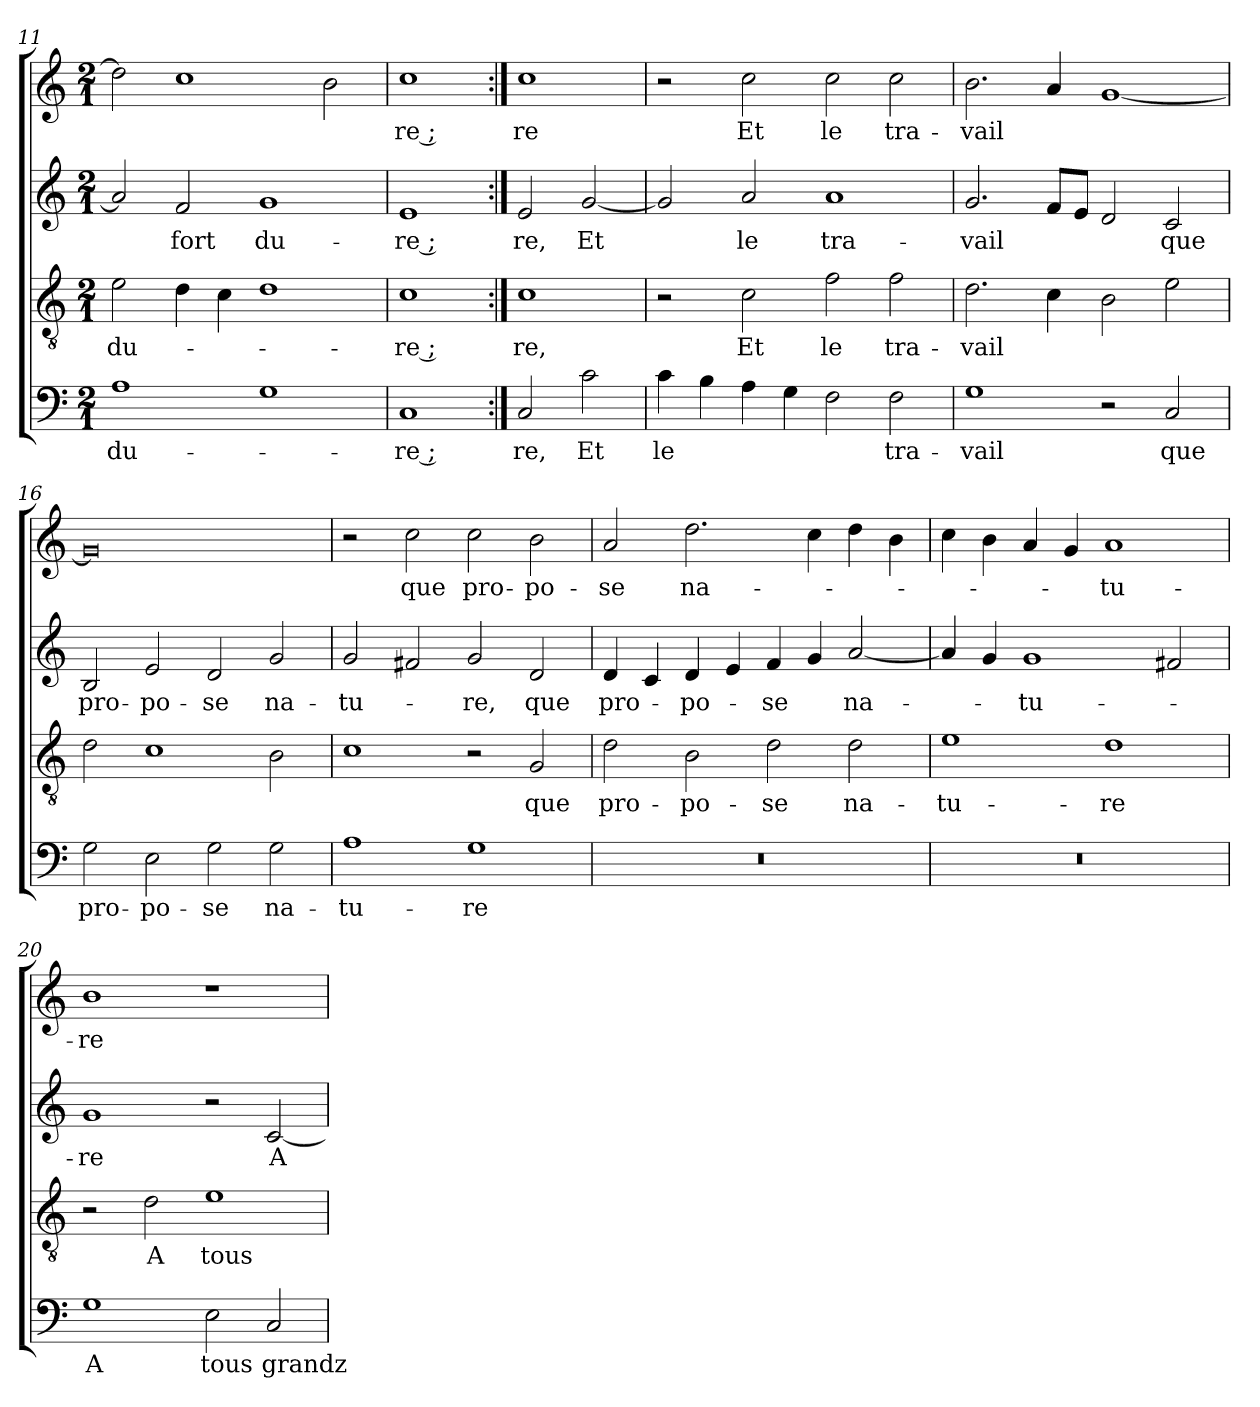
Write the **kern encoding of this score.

**kern	**text	**kern	**text	**kern	**text	**kern	**text
*part4	*part4	*part3	*part3	*part2	*part2	*part1	*part1
*staff4	*staff4	*staff3	*staff3	*staff2	*staff2	*staff1	*staff1
*clefF4	*	*clefGv2	*	*clefG2	*	*clefG2	*
*	*	*ITrd-7c-12	*	*	*	*	*
*k[]	*	*k[]	*	*k[]	*	*k[]	*
*C:	*	*C:	*	*C:	*	*C:	*
*M2/1	*	*M2/1	*	*M2/1	*	*M2/1	*
=11	=11	=11	=11	=11	=11	=11	=11
1A\	du-	2ee\	du-	2a/]	.	2dd\]	.
.	.	4dd\	.	2f/	fort	1cc\	.
.	.	4cc\	.	.	.	.	.
1G\	.	1dd\	.	1g/	du-	.	.
.	.	.	.	.	.	2b\	.
=12	=12	=12	=12	=12	=12	=12	=12
1C/	-re ;	1cc\	-re ;	1e/	-re ;	1cc\	-re ;
=13:|!	=13:|!	=13:|!	=13:|!	=13:|!	=13:|!	=13:|!	=13:|!
2C/	re,	1cc\	re,	2e/	re,	1cc\	re
2c\	Et	.	.	[2g/	Et	.	.
=14	=14	=14	=14	=14	=14	=14	=14
4c\	le	2r	.	2g/]	.	2r	.
4B\	.	.	.	.	.	.	.
4A\	.	2cc\	Et	2a/	le	2cc\	Et
4G\	.	.	.	.	.	.	.
2F\	.	2ff\	le	1a/	tra-	2cc\	le
2F\	tra-	2ff\	tra-	.	.	2cc\	tra-
=15	=15	=15	=15	=15	=15	=15	=15
1G\	-vail	2.dd\	-vail	2.g/	-vail	2.b\	-vail
.	.	4cc\	.	8f/L	.	4a/	.
.	.	.	.	8e/J	.	.	.
2r	.	2b\	.	2d/	.	[1g/	.
2C/	que	2ee\	.	2c/	que	.	.
!!LO:PB:g=z
=16	=16	=16	=16	=16	=16	=16	=16
2G\	pro-	2dd\	.	2B/	pro-	0g/]	.
2E\	-po-	1cc\	.	2e/	-po-	.	.
2G\	-se	.	.	2d/	-se	.	.
2G\	na-	2b\	.	2g/	na-	.	.
=17	=17	=17	=17	=17	=17	=17	=17
1A\	-tu-	1cc\	.	2g/	-tu-	2r	.
.	.	.	.	2f#X/	.	2cc\	que
1G\	-re	2r	.	2g/	-re,	2cc\	pro-
.	.	2g/	que	2d/	que	2b\	-po-
=18	=18	=18	=18	=18	=18	=18	=18
0r	.	2dd\	pro-	4d/	pro-	2a/	-se
.	.	.	.	4c/	.	.	.
.	.	2b\	-po-	4d/	-po-	2.dd\	na-
.	.	.	.	4e/	.	.	.
.	.	2dd\	-se	4f/	-se	.	.
.	.	.	.	4g/	.	4cc\	.
.	.	2dd\	na-	[2a/	na-	4dd\	.
.	.	.	.	.	.	4b\	.
=19	=19	=19	=19	=19	=19	=19	=19
0r	.	1ee\	-tu-	4a/]	.	4cc\	.
.	.	.	.	4g/	.	4b\	.
.	.	.	.	1g/	-tu-	4a/	.
.	.	.	.	.	.	4g/	.
.	.	1dd\	-re	.	.	1a/	-tu-
.	.	.	.	2f#X/	.	.	.
=20	=20	=20	=20	=20	=20	=20	=20
1G\	A	2r	.	1g/	-re	1b\	-re
.	.	2dd\	A	.	.	.	.
2E\	tous	1ee\	tous	2r	.	1r	.
2C/	grandz	.	.	[2c/	A	.	.
=	=	=	=	=	=	=	=
*-	*-	*-	*-	*-	*-	*-	*-
